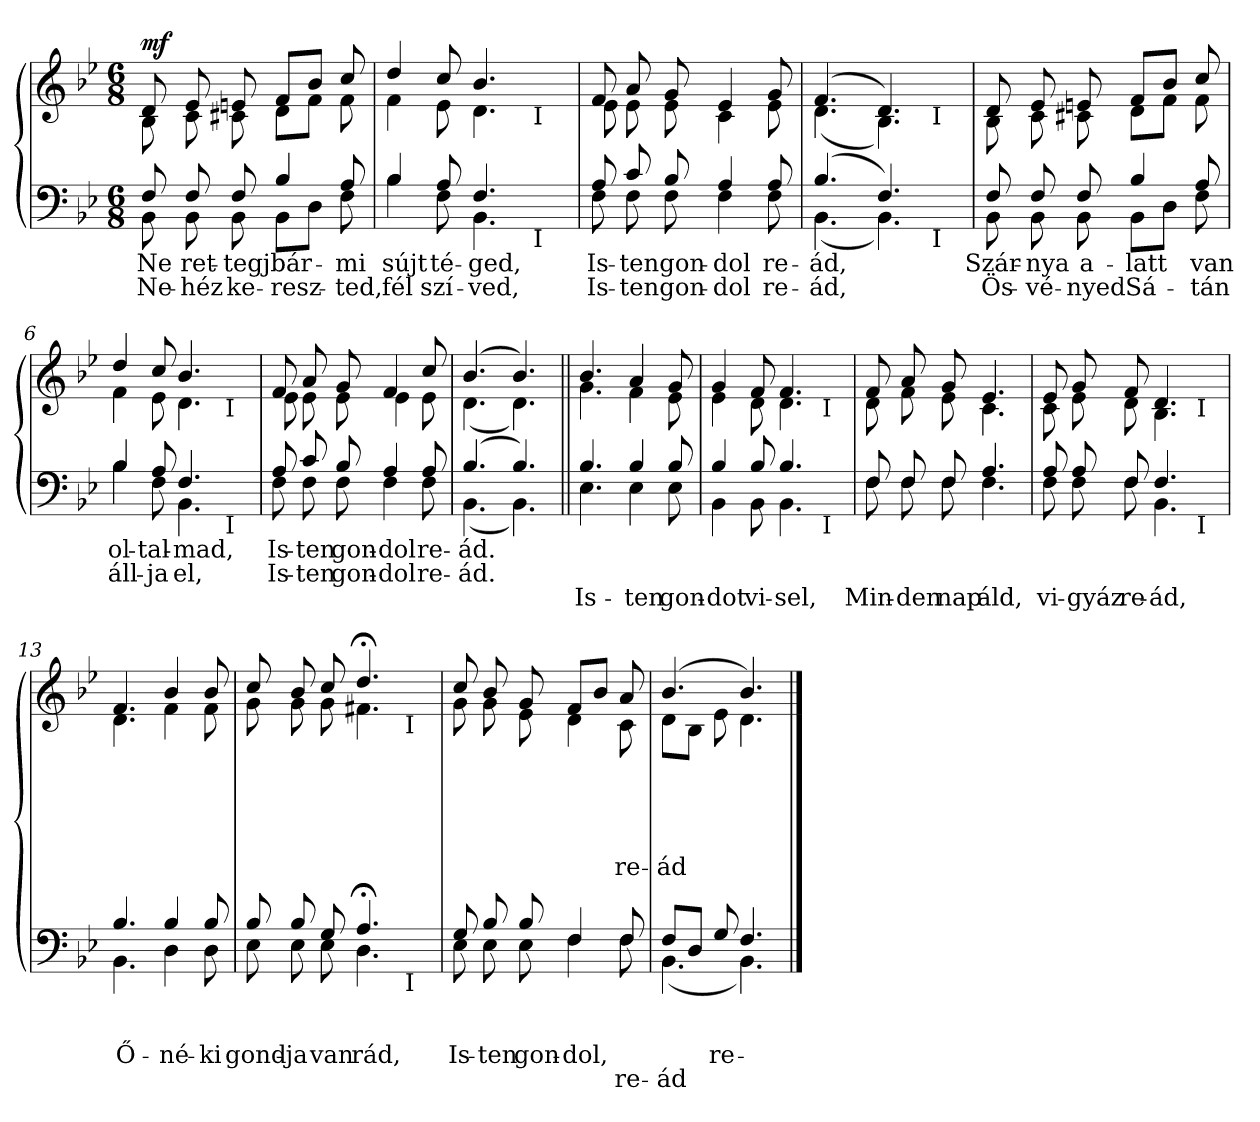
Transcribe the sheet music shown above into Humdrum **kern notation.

**kern	**text	**text	**text	**text	**kern	**text	**text	**text	**text	**text	**dynam
*part2	*part2	*part2	*part2	*part2	*part1	*part1	*part1	*part1	*part1	*part1	*part1
*staff2	*staff2	*staff2	*staff2	*staff2	*staff1	*staff1	*staff1	*staff1	*staff1	*staff1	*staff1
*clefF4	*	*	*	*	*clefG2	*	*	*	*	*	*
*k[b-e-]	*	*	*	*	*k[b-e-]	*	*	*	*	*	*
*B-:	*	*	*	*	*B-:	*	*	*	*	*	*
*M6/8	*	*	*	*	*M6/8	*	*	*	*	*	*
=1	=1	=1	=1	=1	=1	=1	=1	=1	=1	=1	=1
!	!	!	!	!	!LO:TX:a:t=.	!	!	!	!	!	!
!	!	!	!	!	!LO:TX:a:t== 44	!	!	!	!	!	!
!	!LO:LY:a	!LO:LY:a	!	!	!	!	!	!	!	!	!LO:DY:b
*^	*	*	*	*	*^	*	*	*	*	*	*
8F/	8BB-\	Ne	Ne-	.	.	8d/	8B-\	.	.	.	.	.	mf
!	!	!LO:LY:a	!LO:LY:a	!	!	!	!	!	!	!	!	!	!
8F/	8BB-\	ret-	-héz	.	.	8e-/	8c\	.	.	.	.	.	.
!	!	!LO:LY:a	!LO:LY:a	!	!	!	!	!	!	!	!	!	!
8F/	8BB-\	-tegj	ke-	.	.	8en/	8c#X\	.	.	.	.	.	.
!	!	!LO:LY:a	!LO:LY:a	!	!	!	!	!	!	!	!	!	!
4B-/	8BB-\L	bár-	-resz-	.	.	8f/L	8d\L	.	.	.	.	.	.
.	8D\J	.	.	.	.	8b-/J	8f\J	.	.	.	.	.	.
!	!	!LO:LY:a	!LO:LY:a	!	!	!	!	!	!	!	!	!	!
8A/	8F\	-mi	-ted,	.	.	8cc/	8f\	.	.	.	.	.	.
*v	*v	*	*	*	*	*	*	*	*	*	*	*	*
*	*	*	*	*	*v	*v	*	*	*	*	*	*
=2	=2	=2	=2	=2	=2	=2	=2	=2	=2	=2	=2
*^	*	*	*	*	*^	*	*	*	*	*	*
!	!	!LO:LY:a	!LO:LY:a	!	!	!	!	!	!	!	!	!	!
*	*^	*	*	*	*	*	*^	*	*	*	*	*	*
4B-/	4B-\	2ryy	sújt	fél	.	.	4dd/	4f\	2ryy	.	.	.	.	.	.
!	!	!	!LO:LY:a	!LO:LY:a	!	!	!	!	!	!	!	!	!	!	!
8A/	8F\	.	té-	szí-	.	.	8cc/	8e-\	.	.	.	.	.	.	.
!	!	!	!LO:LY:a	!LO:LY:a	!	!	!	!	!	!	!	!	!	!	!
4.F/	4.BB-\	.	-ged,	-ved,	.	.	4.b-/	4.d\	.	.	.	.	.	.	.
.	.	16.ryy	.	.	.	.	.	.	16.ryy	.	.	.	.	.	.
!	!	!	!	!	!	!	!	!	!LO:TX:b:t=I	!	!	!	!	!	!
!	!	!LO:TX:b:t=I	!	!	!	!	!	!	!	!	!	!	!	!	!
.	.	8ryy	.	.	.	.	.	.	8ryy	.	.	.	.	.	.
.	.	32ryy	.	.	.	.	.	.	32ryy	.	.	.	.	.	.
*v	*v	*v	*	*	*	*	*	*	*	*	*	*	*	*	*
*	*	*	*	*	*v	*v	*v	*	*	*	*	*	*
=3	=3	=3	=3	=3	=3	=3	=3	=3	=3	=3	=3
*^	*	*	*	*	*^	*	*	*	*	*	*
*	*^	*	*	*	*	*	*^	*	*	*	*	*	*
!	!	!	!LO:LY:a	!LO:LY:a	!	!	!	!	!	!	!	!	!	!	!
*	*v	*v	*	*	*	*	*	*	*	*	*	*	*	*	*
*	*	*	*	*	*	*	*v	*v	*	*	*	*	*	*
8A/	8F\	Is-	Is-	.	.	8f/	8e-\	.	.	.	.	.	.
!	!	!LO:LY:a	!LO:LY:a	!	!	!	!	!	!	!	!	!	!
8c/	8F\	-ten	-ten	.	.	8a/	8e-\	.	.	.	.	.	.
!	!	!LO:LY:a	!LO:LY:a	!	!	!	!	!	!	!	!	!	!
8B-/	8F\	gon-	gon-	.	.	8g/	8e-\	.	.	.	.	.	.
!	!	!LO:LY:a	!LO:LY:a	!	!	!	!	!	!	!	!	!	!
4A/	4F\	-dol	-dol	.	.	4e-/	4c\	.	.	.	.	.	.
!	!	!LO:LY:a	!LO:LY:a	!	!	!	!	!	!	!	!	!	!
8A/	8F\	re-	re-	.	.	8g/	8e-\	.	.	.	.	.	.
*v	*v	*	*	*	*	*	*	*	*	*	*	*	*
*	*	*	*	*	*v	*v	*	*	*	*	*	*
=4	=4	=4	=4	=4	=4	=4	=4	=4	=4	=4	=4
*^	*	*	*	*	*^	*	*	*	*	*	*
!	!	!LO:LY:a	!LO:LY:a	!	!	!	!	!	!	!	!	!	!
*	*^	*	*	*	*	*	*^	*	*	*	*	*	*
(>4.B-/	(<4.BB-\	2ryy	-ád,	-ád,	.	.	(>4.f/	(<4.d\	2ryy	.	.	.	.	.	.
4.F/)	4.BB-\)	.	.	.	.	.	4.d/)	4.B-\)	.	.	.	.	.	.	.
.	.	16ryy	.	.	.	.	.	.	16ryy	.	.	.	.	.	.
!	!	!	!	!	!	!	!	!	!LO:TX:b:t=I	!	!	!	!	!	!
!	!	!LO:TX:b:t=I	!	!	!	!	!	!	!	!	!	!	!	!	!
.	.	8.ryy	.	.	.	.	.	.	8.ryy	.	.	.	.	.	.
*v	*v	*v	*	*	*	*	*	*	*	*	*	*	*	*	*
*	*	*	*	*	*v	*v	*v	*	*	*	*	*	*
!!LO:LB:g=z
=5	=5	=5	=5	=5	=5	=5	=5	=5	=5	=5	=5
*^	*	*	*	*	*^	*	*	*	*	*	*
*	*^	*	*	*	*	*	*^	*	*	*	*	*	*
!	!	!	!LO:LY:a	!LO:LY:a	!	!	!	!	!	!	!	!	!	!	!
*	*v	*v	*	*	*	*	*	*	*	*	*	*	*	*	*
*	*	*	*	*	*	*	*v	*v	*	*	*	*	*	*
8F/	8BB-\	Szár-	Ös-	.	.	8d/	8B-\	.	.	.	.	.	.
!	!	!LO:LY:a	!LO:LY:a	!	!	!	!	!	!	!	!	!	!
8F/	8BB-\	-nya	-vé-	.	.	8e-/	8c\	.	.	.	.	.	.
!	!	!LO:LY:a	!LO:LY:a	!	!	!	!	!	!	!	!	!	!
8F/	8BB-\	a-	-nyed	.	.	8en/	8c#X\	.	.	.	.	.	.
!	!	!LO:LY:a	!LO:LY:a	!	!	!	!	!	!	!	!	!	!
4B-/	8BB-\L	-latt	Sá-	.	.	8f/L	8d\L	.	.	.	.	.	.
.	8D\J	.	.	.	.	8b-/J	8f\J	.	.	.	.	.	.
!	!	!LO:LY:a	!LO:LY:a	!	!	!	!	!	!	!	!	!	!
8A/	8F\	van	-tán	.	.	8cc/	8f\	.	.	.	.	.	.
*v	*v	*	*	*	*	*	*	*	*	*	*	*	*
*	*	*	*	*	*v	*v	*	*	*	*	*	*
=6	=6	=6	=6	=6	=6	=6	=6	=6	=6	=6	=6
*^	*	*	*	*	*^	*	*	*	*	*	*
!	!	!LO:LY:a	!LO:LY:a	!	!	!	!	!	!	!	!	!	!
*	*^	*	*	*	*	*	*^	*	*	*	*	*	*
4B-/	4B-\	2ryy	ol-	áll-	.	.	4dd/	4f\	2ryy	.	.	.	.	.	.
!	!	!	!LO:LY:a	!LO:LY:a	!	!	!	!	!	!	!	!	!	!	!
8A/	8F\	.	-tal-	-ja	.	.	8cc/	8e-\	.	.	.	.	.	.	.
!	!	!	!LO:LY:a	!LO:LY:a	!	!	!	!	!	!	!	!	!	!	!
4.F/	4.BB-\	.	-mad,	el,	.	.	4.b-/	4.d\	.	.	.	.	.	.	.
.	.	16.ryy	.	.	.	.	.	.	16.ryy	.	.	.	.	.	.
!	!	!	!	!	!	!	!	!	!LO:TX:b:t=I	!	!	!	!	!	!
!	!	!LO:TX:b:t=I	!	!	!	!	!	!	!	!	!	!	!	!	!
.	.	8ryy	.	.	.	.	.	.	8ryy	.	.	.	.	.	.
.	.	32ryy	.	.	.	.	.	.	32ryy	.	.	.	.	.	.
*v	*v	*v	*	*	*	*	*	*	*	*	*	*	*	*	*
*	*	*	*	*	*v	*v	*v	*	*	*	*	*	*
=7	=7	=7	=7	=7	=7	=7	=7	=7	=7	=7	=7
*^	*	*	*	*	*^	*	*	*	*	*	*
*	*^	*	*	*	*	*	*^	*	*	*	*	*	*
!	!	!	!LO:LY:a	!LO:LY:a	!	!	!	!	!	!	!	!	!	!	!
*	*v	*v	*	*	*	*	*	*	*	*	*	*	*	*	*
*	*	*	*	*	*	*	*v	*v	*	*	*	*	*	*
8A/	8F\	Is-	Is-	.	.	8f/	8e-\	.	.	.	.	.	.
!	!	!LO:LY:a	!LO:LY:a	!	!	!	!	!	!	!	!	!	!
8c/	8F\	-ten	-ten	.	.	8a/	8e-\	.	.	.	.	.	.
!	!	!LO:LY:a	!LO:LY:a	!	!	!	!	!	!	!	!	!	!
8B-/	8F\	gon-	gon-	.	.	8g/	8e-\	.	.	.	.	.	.
!	!	!LO:LY:a	!LO:LY:a	!	!	!	!	!	!	!	!	!	!
4A/	4F\	-dol	-dol	.	.	4f/	4e-\	.	.	.	.	.	.
!	!	!LO:LY:a	!LO:LY:a	!	!	!	!	!	!	!	!	!	!
8A/	8F\	re-	re-	.	.	8cc/	8e-\	.	.	.	.	.	.
=8	=8	=8	=8	=8	=8	=8	=8	=8	=8	=8	=8	=8	=8
!	!	!LO:LY:a	!LO:LY:a	!	!	!	!	!	!	!	!	!	!
(>4.B-/	(<4.BB-\	-ád.	-ád.	.	.	(>4.b-/	(<4.d\	.	.	.	.	.	.
4.B-/)	4.BB-\)	.	.	.	.	4.b-/)	4.d\)	.	.	.	.	.	.
!!LO:LB:g=z	!!
=9||	=9||	=9||	=9||	=9||	=9||	=9||	=9||	=9||	=9||	=9||	=9||	=9||	=9||
!	!	!	!	!LO:LY:a	!	!	!	!	!	!	!	!	!
4.B-/	4.E-\	.	.	Is-	.	4.b-/	4.g\	.	.	.	.	.	.
!	!	!	!	!LO:LY:a	!	!	!	!	!	!	!	!	!
4B-/	4E-\	.	.	-ten	.	4a/	4f\	.	.	.	.	.	.
!	!	!	!	!LO:LY:a	!	!	!	!	!	!	!	!	!
8B-/	8E-\	.	.	gon-	.	8g/	8e-\	.	.	.	.	.	.
*v	*v	*	*	*	*	*	*	*	*	*	*	*	*
*	*	*	*	*	*v	*v	*	*	*	*	*	*
=10	=10	=10	=10	=10	=10	=10	=10	=10	=10	=10	=10
*^	*	*	*	*	*^	*	*	*	*	*	*
!	!	!	!	!LO:LY:a	!	!	!	!	!	!	!	!	!
*	*^	*	*	*	*	*	*^	*	*	*	*	*	*
4B-/	4BB-\	2ryy	.	.	-dot	.	4g/	4e-\	2ryy	.	.	.	.	.	.
!	!	!	!	!	!LO:LY:a	!	!	!	!	!	!	!	!	!	!
8B-/	8BB-\	.	.	.	vi-	.	8f/	8d\	.	.	.	.	.	.	.
!	!	!	!	!	!LO:LY:a	!	!	!	!	!	!	!	!	!	!
4.B-/	4.BB-\	.	.	.	-sel,	.	4.f/	4.d\	.	.	.	.	.	.	.
.	.	16ryy	.	.	.	.	.	.	16ryy	.	.	.	.	.	.
!	!	!	!	!	!	!	!	!	!LO:TX:b:t=I	!	!	!	!	!	!
!	!	!LO:TX:b:t=I	!	!	!	!	!	!	!	!	!	!	!	!	!
.	.	8.ryy	.	.	.	.	.	.	8.ryy	.	.	.	.	.	.
*v	*v	*v	*	*	*	*	*	*	*	*	*	*	*	*	*
*	*	*	*	*	*v	*v	*v	*	*	*	*	*	*
=11	=11	=11	=11	=11	=11	=11	=11	=11	=11	=11	=11
*^	*	*	*	*	*^	*	*	*	*	*	*
*	*^	*	*	*	*	*	*^	*	*	*	*	*	*
!	!	!	!	!	!LO:LY:a	!	!	!	!	!	!	!	!	!	!
*	*v	*v	*	*	*	*	*	*	*	*	*	*	*	*	*
*	*	*	*	*	*	*	*v	*v	*	*	*	*	*	*
8F/	8F\	.	.	Min-	.	8f/	8d\	.	.	.	.	.	.
!	!	!	!	!LO:LY:a	!	!	!	!	!	!	!	!	!
8F/	8F\	.	.	-den	.	8a/	8f\	.	.	.	.	.	.
!	!	!	!	!LO:LY:a	!	!	!	!	!	!	!	!	!
8F/	8F\	.	.	nap	.	8g/	8e-\	.	.	.	.	.	.
!	!	!	!	!LO:LY:a	!	!	!	!	!	!	!	!	!
4.A/	4.F\	.	.	áld,	.	4.e-/	4.c\	.	.	.	.	.	.
*v	*v	*	*	*	*	*	*	*	*	*	*	*	*
*	*	*	*	*	*v	*v	*	*	*	*	*	*
=12	=12	=12	=12	=12	=12	=12	=12	=12	=12	=12	=12
*^	*	*	*	*	*^	*	*	*	*	*	*
!	!	!	!	!LO:LY:a	!	!	!	!	!	!	!	!	!
*	*^	*	*	*	*	*	*^	*	*	*	*	*	*
8A/	8F\	2ryy	.	.	vi-	.	8e-/	8c\	2ryy	.	.	.	.	.	.
!	!	!	!	!	!LO:LY:a	!	!	!	!	!	!	!	!	!	!
8A/	8F\	.	.	.	-gyáz	.	8g/	8e-\	.	.	.	.	.	.	.
!	!	!	!	!	!LO:LY:a	!	!	!	!	!	!	!	!	!	!
8F/	8F\	.	.	.	re-	.	8f/	8d\	.	.	.	.	.	.	.
!	!	!	!	!	!LO:LY:a	!	!	!	!	!	!	!	!	!	!
4.F/	4.BB-\	.	.	.	-ád,	.	4.d/	4.B-\	.	.	.	.	.	.	.
.	.	16ryy	.	.	.	.	.	.	16ryy	.	.	.	.	.	.
!	!	!	!	!	!	!	!	!	!LO:TX:b:t=I	!	!	!	!	!	!
!	!	!LO:TX:b:t=I	!	!	!	!	!	!	!	!	!	!	!	!	!
.	.	8.ryy	.	.	.	.	.	.	8.ryy	.	.	.	.	.	.
*v	*v	*v	*	*	*	*	*	*	*	*	*	*	*	*	*
*	*	*	*	*	*v	*v	*v	*	*	*	*	*	*
!!LO:LB:g=z
=13	=13	=13	=13	=13	=13	=13	=13	=13	=13	=13	=13
*^	*	*	*	*	*^	*	*	*	*	*	*
*	*^	*	*	*	*	*	*^	*	*	*	*	*	*
!	!	!	!	!	!LO:LY:a	!	!	!	!	!	!	!	!	!	!
*	*v	*v	*	*	*	*	*	*	*	*	*	*	*	*	*
*	*	*	*	*	*	*	*v	*v	*	*	*	*	*	*
4.B-/	4.BB-\	.	.	Ő-	.	4.f/	4.d\	.	.	.	.	.	.
!	!	!	!	!LO:LY:a	!	!	!	!	!	!	!	!	!
4B-/	4D\	.	.	-né-	.	4b-/	4f\	.	.	.	.	.	.
!	!	!	!	!LO:LY:a	!	!	!	!	!	!	!	!	!
8B-/	8D\	.	.	-ki	.	8b-/	8f\	.	.	.	.	.	.
*v	*v	*	*	*	*	*	*	*	*	*	*	*	*
*	*	*	*	*	*v	*v	*	*	*	*	*	*
=14	=14	=14	=14	=14	=14	=14	=14	=14	=14	=14	=14
*^	*	*	*	*	*^	*	*	*	*	*	*
!	!	!	!	!LO:LY:a	!	!	!	!	!	!	!	!	!
*	*^	*	*	*	*	*	*^	*	*	*	*	*	*
8B-/	8E-\	2ryy	.	.	gond-	.	8cc/	8g\	2ryy	.	.	.	.	.	.
!	!	!	!	!	!LO:LY:a	!	!	!	!	!	!	!	!	!	!
8B-/	8E-\	.	.	.	-ja	.	8b-/	8g\	.	.	.	.	.	.	.
!	!	!	!	!	!LO:LY:a	!	!	!	!	!	!	!	!	!	!
8G/	8E-\	.	.	.	van	.	8cc/	8g\	.	.	.	.	.	.	.
!	!	!	!	!	!LO:LY:a	!	!	!	!	!	!	!	!	!	!
4.A;/	4.D\	.	.	.	rád,	.	4.dd;/	4.f#X\	.	.	.	.	.	.	.
.	.	16.ryy	.	.	.	.	.	.	16.ryy	.	.	.	.	.	.
!	!	!	!	!	!	!	!	!	!LO:TX:b:t=I	!	!	!	!	!	!
!	!	!LO:TX:b:t=I	!	!	!	!	!	!	!	!	!	!	!	!	!
.	.	8ryy	.	.	.	.	.	.	8ryy	.	.	.	.	.	.
.	.	32ryy	.	.	.	.	.	.	32ryy	.	.	.	.	.	.
*v	*v	*v	*	*	*	*	*	*	*	*	*	*	*	*	*
*	*	*	*	*	*v	*v	*v	*	*	*	*	*	*
=15	=15	=15	=15	=15	=15	=15	=15	=15	=15	=15	=15
*^	*	*	*	*	*^	*	*	*	*	*	*
*	*^	*	*	*	*	*	*^	*	*	*	*	*	*
!	!	!	!	!	!LO:LY:a	!	!	!	!	!	!	!	!	!	!
*	*v	*v	*	*	*	*	*	*	*	*	*	*	*	*	*
*	*	*	*	*	*	*	*v	*v	*	*	*	*	*	*
8G/	8E-\	.	.	Is-	.	8cc/	8g\	.	.	.	.	.	.
!	!	!	!	!LO:LY:a	!	!	!	!	!	!	!	!	!
8B-/	8E-\	.	.	-ten	.	8b-/	8g\	.	.	.	.	.	.
!	!	!	!	!LO:LY:a	!	!	!	!	!	!	!	!	!
8B-/	8E-\	.	.	gon-	.	8g/	8e-\	.	.	.	.	.	.
!	!	!	!	!LO:LY:a	!	!	!	!	!	!	!	!	!
4F/	4F\	.	.	-dol,	.	8f/L	4d\	.	.	.	.	.	.
.	.	.	.	.	.	8b-/J	.	.	.	.	.	.	.
!	!	!	!	!LO:LY:a	!	!	!	!	!	!	!	!	!
!	!	!	!	!	!LO:LY:b	!	!	!	!	!	!	!	!
!	!	!	!	!	!	!	!	!	!	!	!	!LO:LY:a	!
8F/	8F\	.	.	.	re-	8a/	8c\	.	.	.	.	re-	.
=16	=16	=16	=16	=16	=16	=16	=16	=16	=16	=16	=16	=16	=16
!	!	!	!	!LO:LY:a	!	!	!	!	!	!	!	!	!
!	!	!	!	!	!LO:LY:b	!	!	!	!	!	!	!	!
!	!	!	!	!	!	!	!	!	!	!	!	!LO:LY:a	!
8F/L	(<4.BB-\	.	.	.	-ád	(4.b-/	8d\L	.	.	.	.	-ád	.
8D/J	.	.	.	.	.	.	8B-\J	.	.	.	.	.	.
!	!	!	!	!LO:LY:a	!	!	!	!	!	!	!	!	!
8G/	.	.	.	re-	.	.	8e-\	.	.	.	.	.	.
!	!	!	!	!LO:LY:a	!	!	!	!	!	!	!	!	!
!	!	!	!	!	!LO:LY:b	!	!	!	!	!	!	!	!
!	!	!	!	!	!	!	!	!	!	!	!	!LO:LY:a	!
4.F/	4.BB-\)	.	.	.	.	4.b-/)	4.d\	.	.	.	.	.	.
*v	*v	*	*	*	*	*	*	*	*	*	*	*	*
*	*	*	*	*	*v	*v	*	*	*	*	*	*
==	==	==	==	==	==	==	==	==	==	==	==
*-	*-	*-	*-	*-	*-	*-	*-	*-	*-	*-	*-
